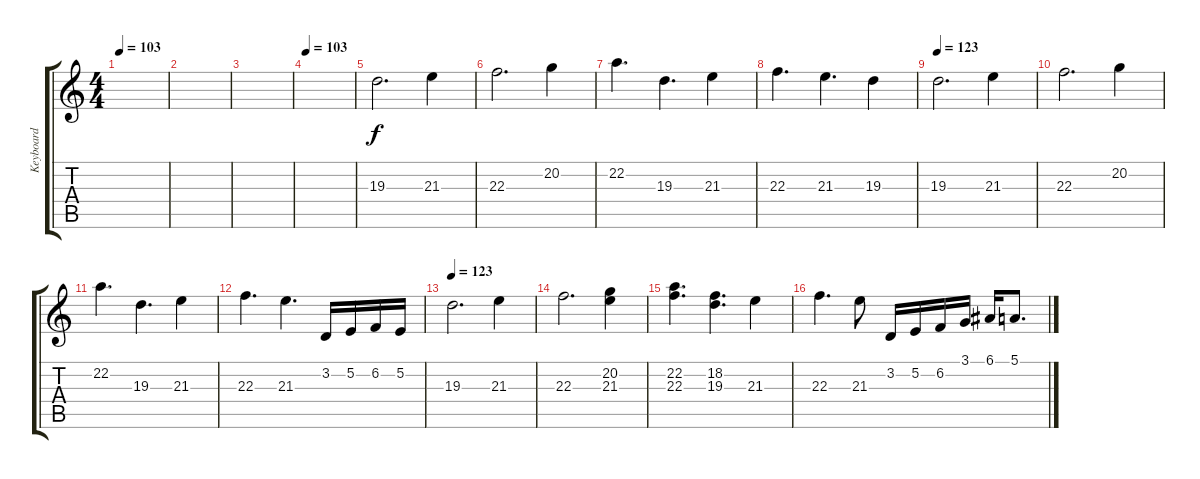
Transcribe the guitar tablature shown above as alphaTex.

\track ("Keyboard" "Keyboard") {instrument choiraahs}
\staff {score tabs}
\tuning (E4 B3 G3 D3 A2 E2) {hide}
\ts (4 4)
\tempo 103
\clef g2
\ks c
|
|
|
\tempo 103
|
19.3.2{d} 21.3.4 |
22.3.2{d} 20.2.4 |
22.2.4{d} 19.3.4{d} 21.3.4 |
22.3.4{d} 21.3.4{d} 19.3.4 |
\tempo 123
19.3.2{d volume 13 instrument choiraahs} 21.3.4 |
22.3.2{d} 20.2.4 |
22.2.4{d} 19.3.4{d} 21.3.4 |
22.3.4{d} 21.3.4{d} 3.2.16{volume 9 instrument harpsichord} 5.2.16 6.2.16 5.2.16 |
\tempo 123
19.3.2{d volume 13 instrument choiraahs} 21.3.4 |
22.3.2{d} (20.2 21.3).4 |
(22.2 22.3).4{d} (18.2 19.3).4{d} 21.3.4 |
22.3.4{d} 21.3.8 3.2.16{volume 9 instrument harpsichord} 5.2.16 6.2.16 3.1.16 6.1.16 5.1.8{d}
